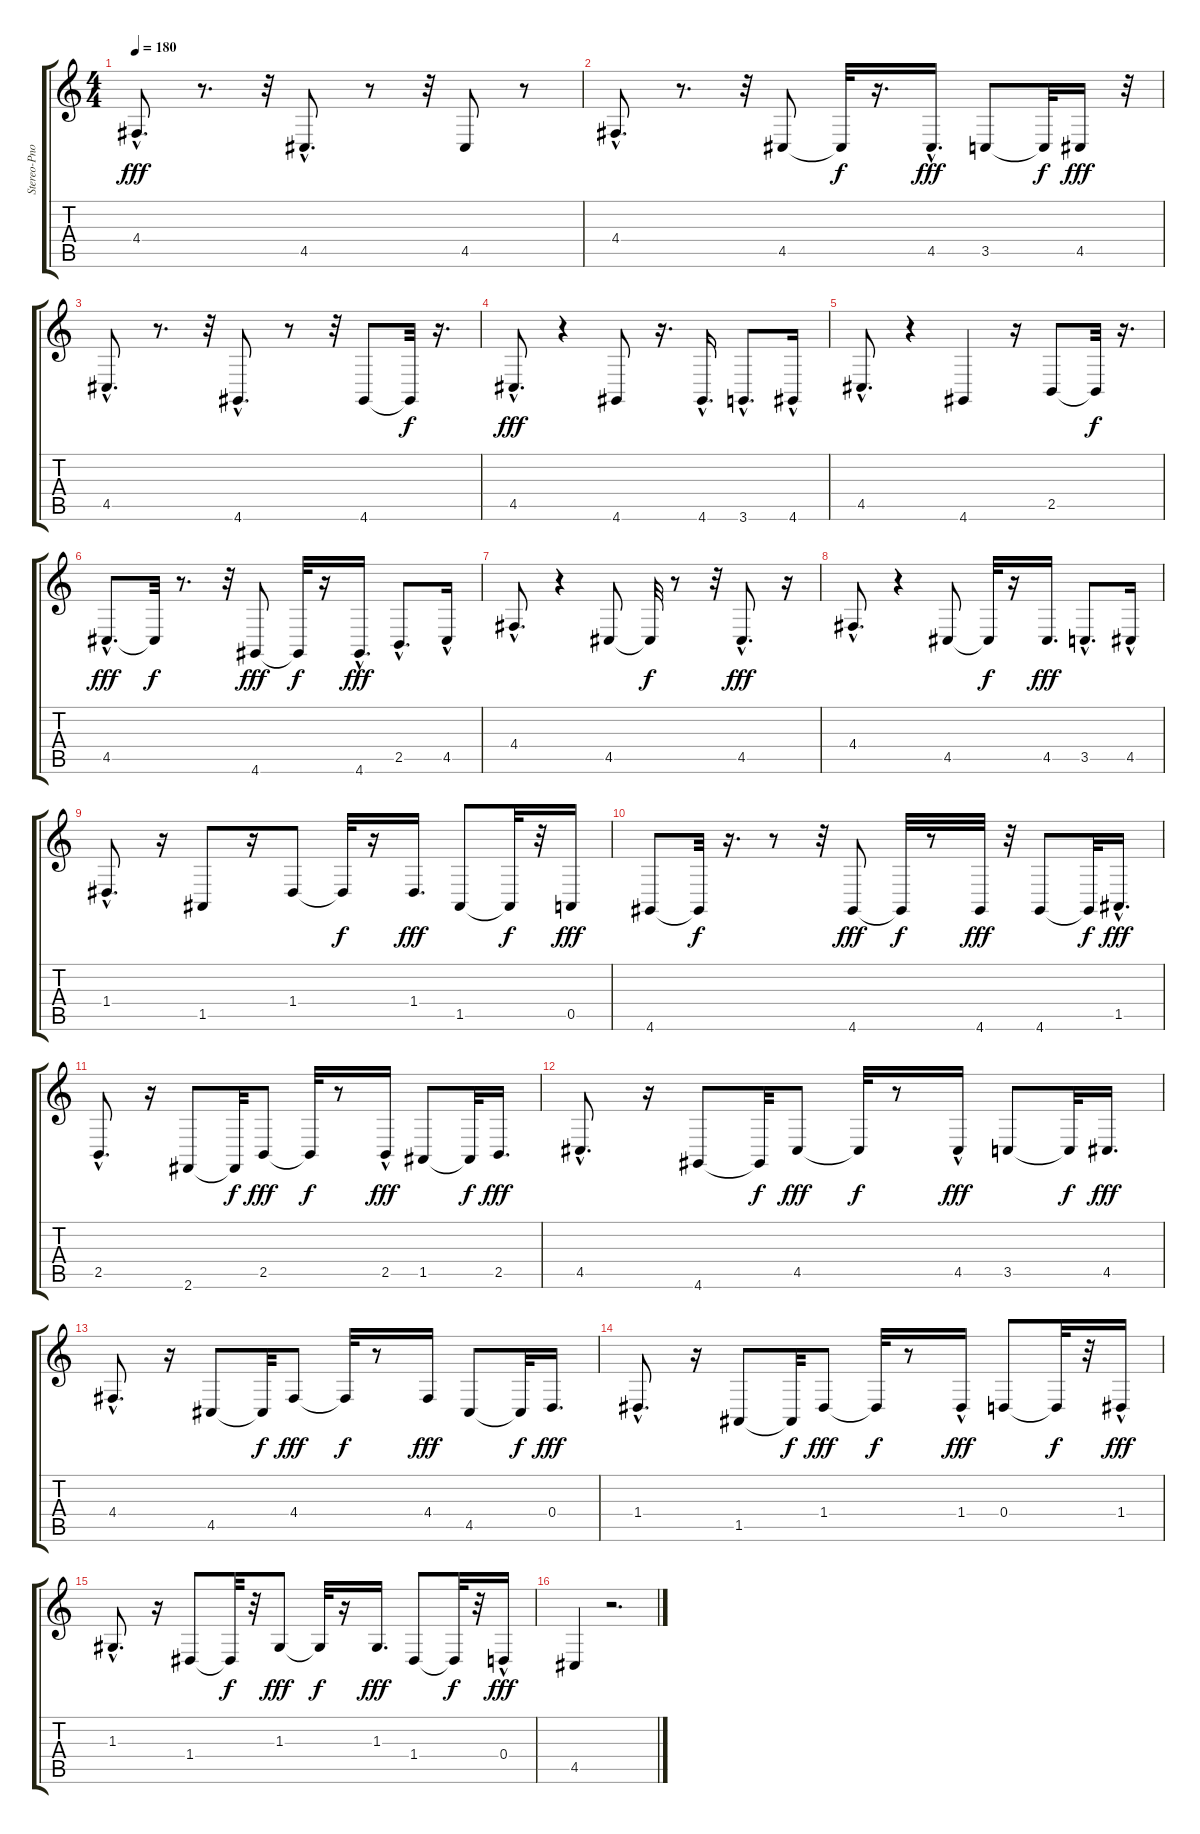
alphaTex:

\track ("Stereo-Pno" "Stereo-Pno") {instrument acousticgrandpiano}
\staff {score tabs}
\tuning (E4 B3 G3 D3 A2 E2) {hide}
\ts (4 4)
\tempo 180
\clef g2
\ks c
4.4{hac}.8{d dy fff instrument acousticgrandpiano} r.8{d} r.32 4.5{hac}.8{d} r.8 r.32 4.5.8 r.8 |
4.4{hac}.8{d} r.8{d} r.32 4.5.8 4.5{t}.32{dy f} r.16{d} 4.5{hac}.16{d dy fff} 3.5.8 3.5{t}.32{dy f} 4.5.16{dy fff} r.32 |
4.5{hac}.8{d} r.8{d} r.32 4.6{hac}.8{d} r.8 r.32 4.6.8 4.6{t}.32{dy f} r.16{d} |
4.5{hac}.8{d dy fff} r.4 4.6.8 r.16{d} 4.6{hac}.16{d} 3.6{hac}.8{d} 4.6{hac}.16 |
4.5{hac}.8{d} r.4 4.6.4 r.16 2.5.8 2.5{t}.32{dy f} r.16{d} |
4.5{hac}.8{d dy fff} 4.5{t}.32{dy f} r.8{d} r.32 4.6.8{dy fff} 4.6{t}.32{dy f} r.16 4.6{hac}.16{d dy fff} 2.5{hac}.8{d} 4.5{hac}.16 |
4.4{hac}.8{d} r.4 4.5.8 4.5{t}.32{dy f} r.8 r.32 4.5{hac}.8{d dy fff} r.16 |
4.4{hac}.8{d} r.4 4.5.8 4.5{t}.32{dy f} r.16 4.5.16{d dy fff} 3.5{hac}.8{d} 4.5{hac}.16 |
1.4{hac}.8{d} r.16 1.5.8 r.16 1.4.8 1.4{t}.32{dy f} r.16 1.4.16{d dy fff} 1.5.8 1.5{t}.32{dy f} r.32 0.5.16{dy fff} |
4.6.8 4.6{t}.32{dy f} r.16{d} r.8 r.32 4.6.8{dy fff} 4.6{t}.32{dy f} r.8 4.6.32{dy fff} r.32 4.6.8 4.6{t}.32{dy f} 1.5{hac}.16{d dy fff} |
2.5{hac}.8{d} r.16 2.6.8 2.6{t}.32{dy f} 2.5.8{dy fff} 2.5{t}.32{dy f} r.8 2.5{hac}.16{dy fff} 1.5.8 1.5{t}.32{dy f} 2.5.16{d dy fff} |
4.5{hac}.8{d} r.16 4.6.8 4.6{t}.32{dy f} 4.5.8{dy fff} 4.5{t}.32{dy f} r.8 4.5{hac}.16{dy fff} 3.5.8 3.5{t}.32{dy f} 4.5.16{d dy fff} |
4.4{hac}.8{d} r.16 4.5.8 4.5{t}.32{dy f} 4.4.8{dy fff} 4.4{t}.32{dy f} r.8 4.4.16{dy fff} 4.5.8 4.5{t}.32{dy f} 0.4.16{d dy fff} |
1.4{hac}.8{d} r.16 1.5.8 1.5{t}.32{dy f} 1.4.8{dy fff} 1.4{t}.32{dy f} r.8 1.4{hac}.16{dy fff} 0.4.8 0.4{t}.32{dy f} r.32 1.4{hac}.16{dy fff} |
1.3{hac}.8{d} r.16 1.4.8 1.4{t}.32{dy f} r.32 1.3.8{dy fff} 1.3{t}.32{dy f} r.16 1.3.16{d dy fff} 1.4.8 1.4{t}.32{dy f} r.32 0.4{hac}.16{dy fff} |
4.5.4 r.2{d}
